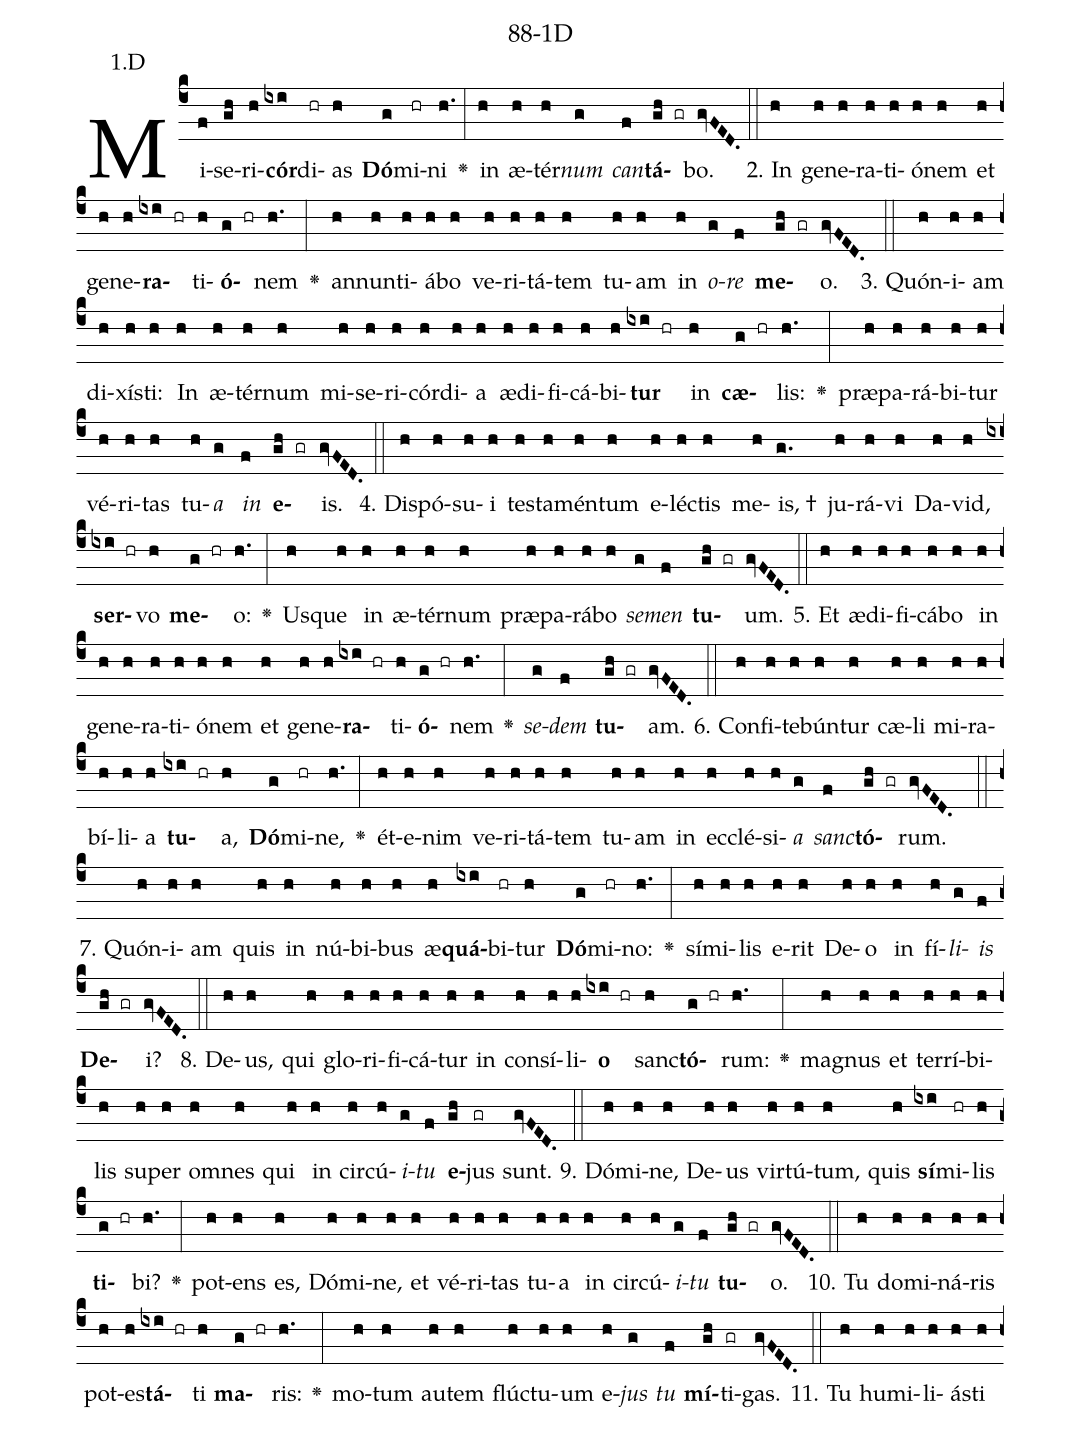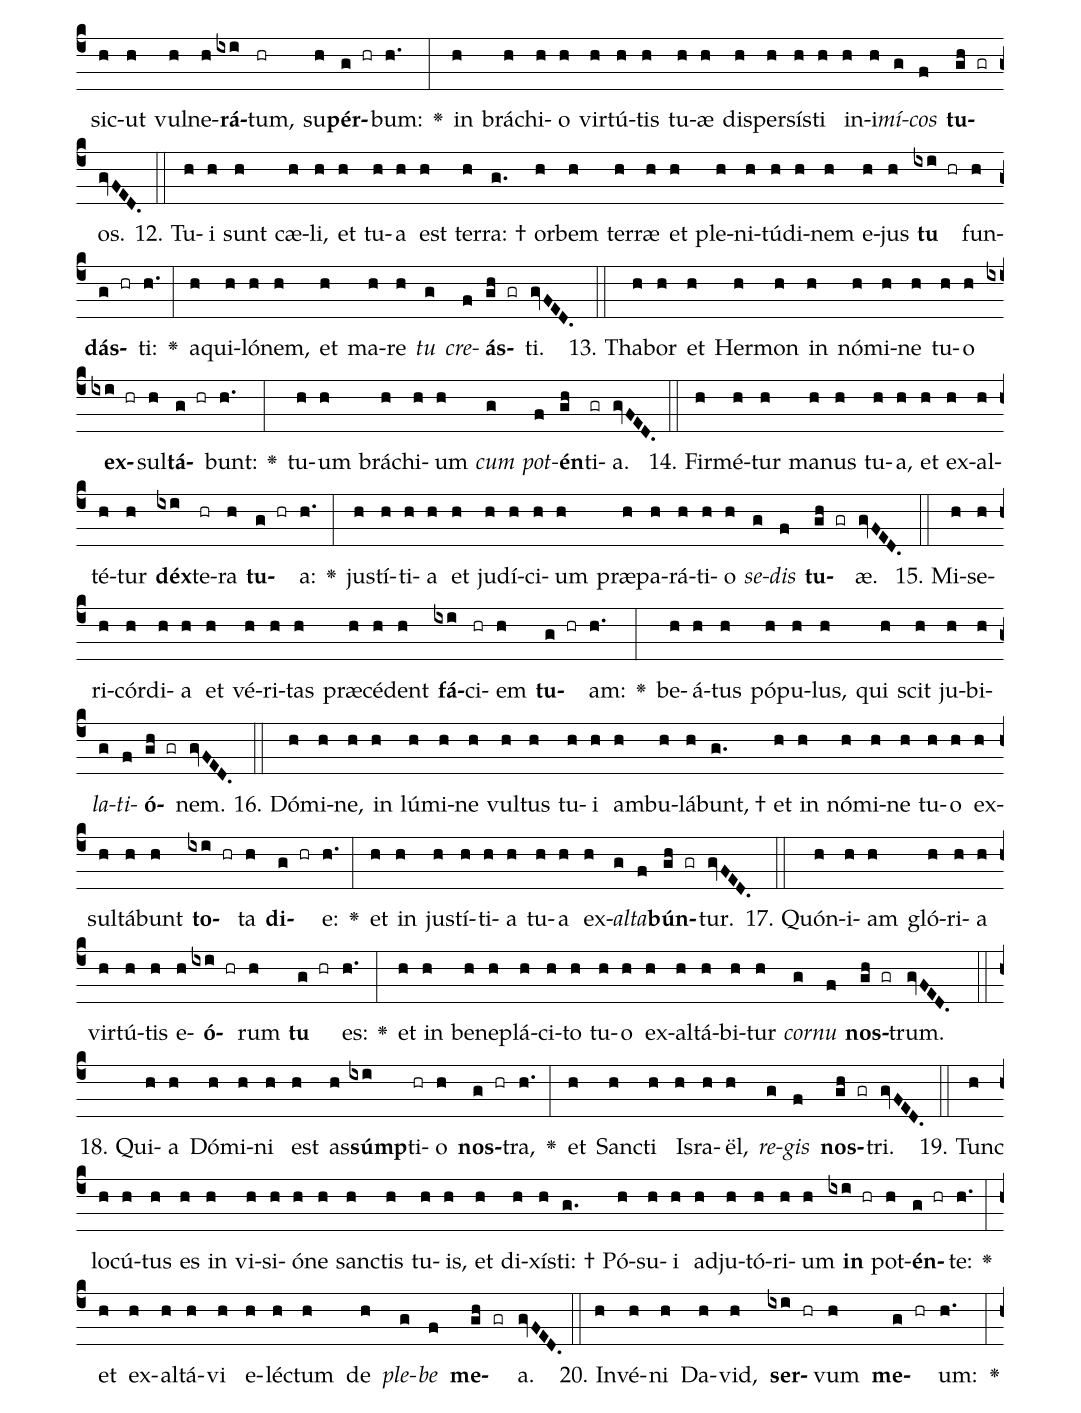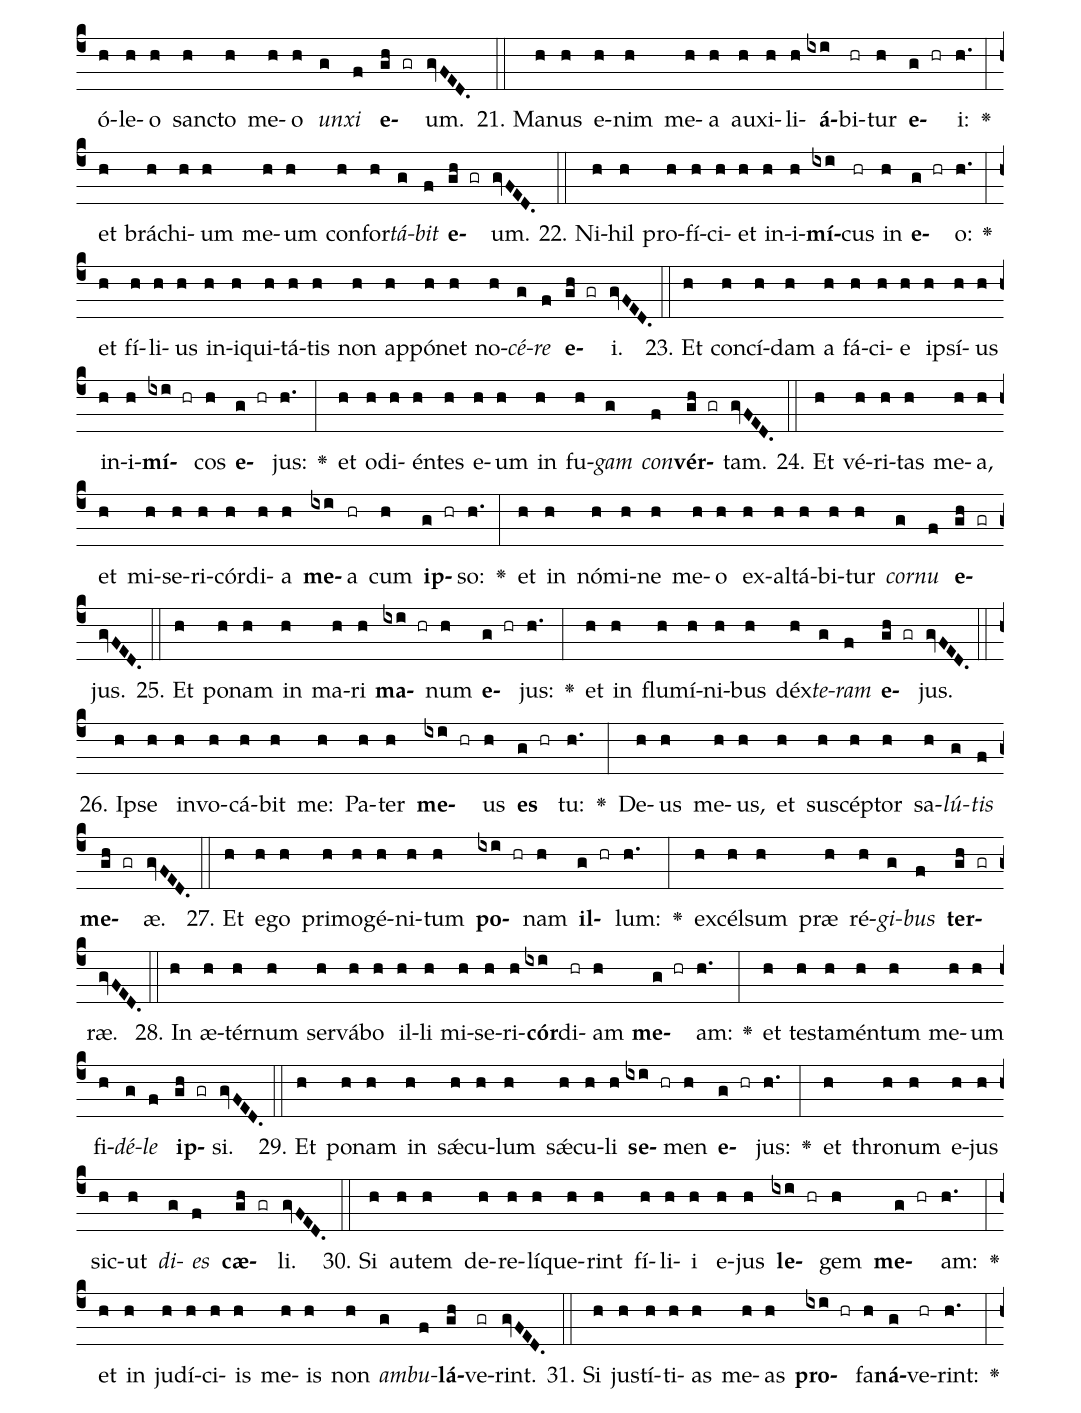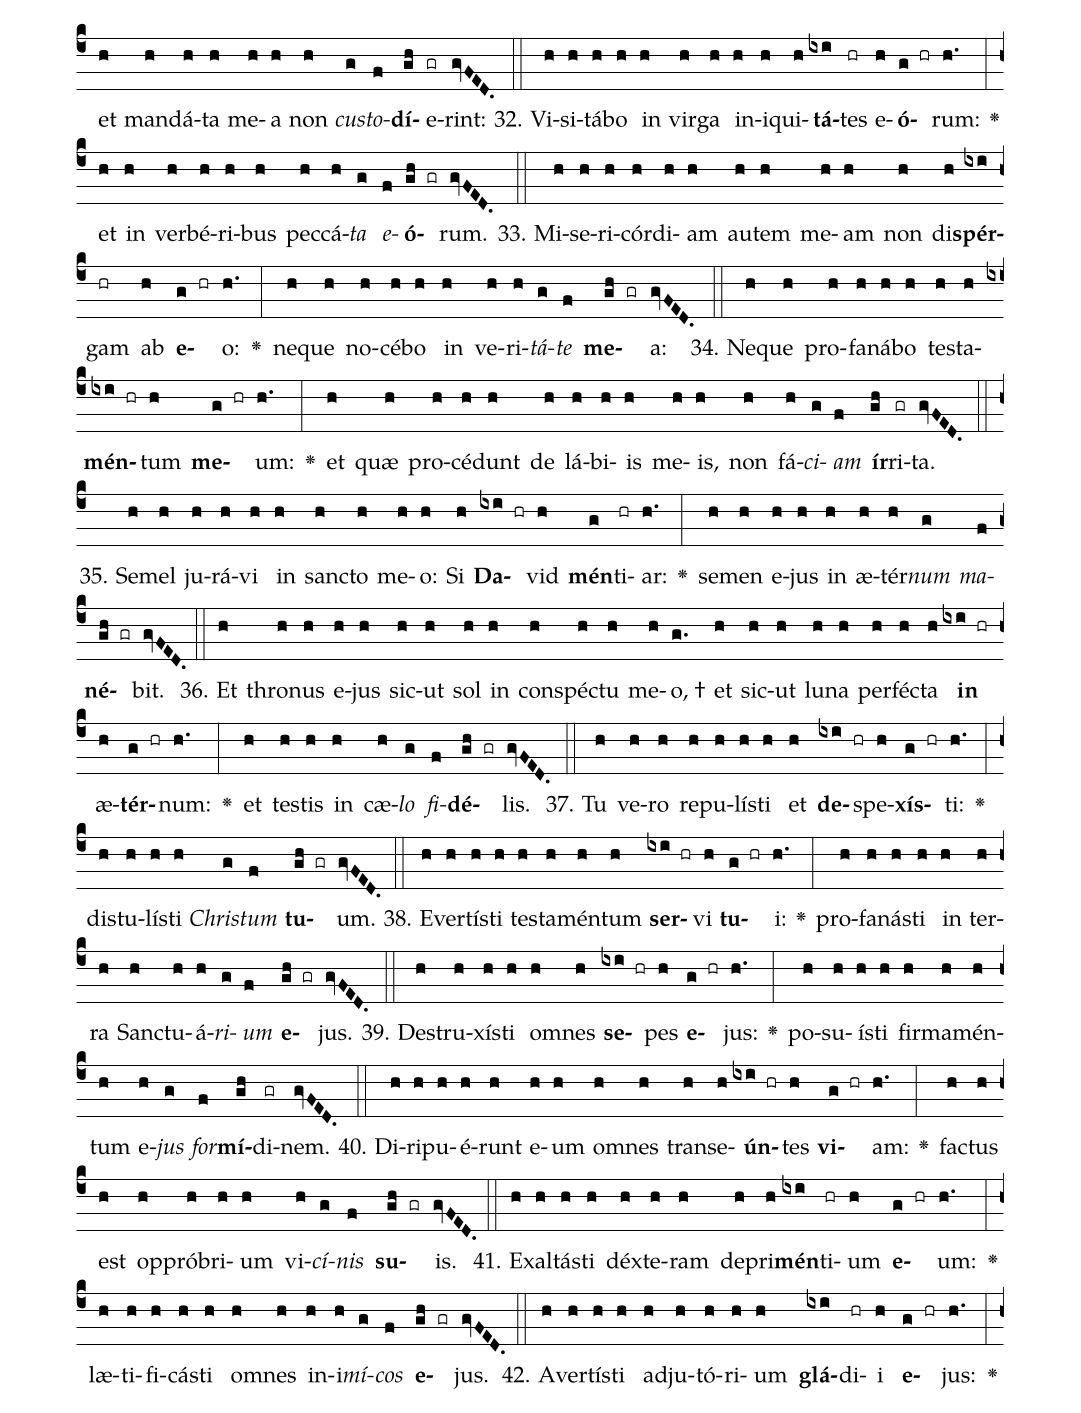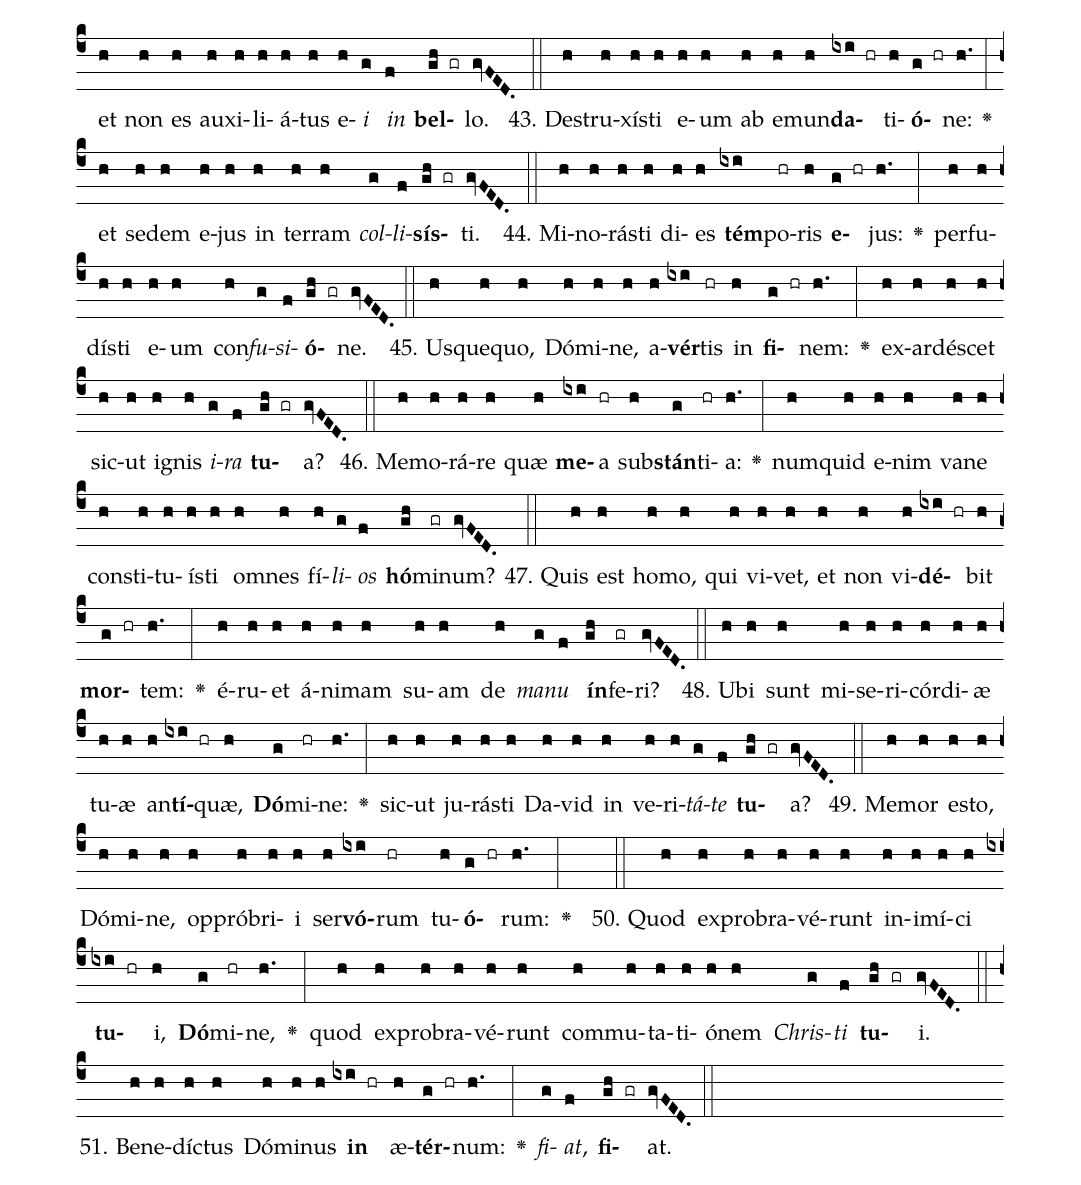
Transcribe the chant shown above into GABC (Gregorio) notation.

name: 88-1D;
annotation: 1.D;
%%
(c4)Mi(f)se(gh)ri(h)<b>cór</b>(ixi)di(hr)as(h) <b>Dó</b>(g)mi(hr)ni(h.) <v>\greheightstar</v>(:) in(h) æ(h)tér(h)<i>num</i>(g) <i>can</i>(f)<b>tá</b>(gh gr)bo.(gvFED.) (::)
2. In(h) ge(h)ne(h)ra(h)ti(h)ó(h)nem(h) et(h) ge(h)ne(h)<b>ra</b>(ixi hr)ti(h)<b>ó</b>(g hr)nem(h.) <v>\greheightstar</v>(:) an(h)nun(h)ti(h)á(h)bo(h) ve(h)ri(h)tá(h)tem(h) tu(h)am(h) in(h) <i>o</i>(g)<i>re</i>(f) <b>me</b>(gh gr)o.(gvFED.) (::)
3. Quón(h)i(h)am(h) di(h)xís(h)ti:(h) In(h) æ(h)tér(h)num(h) mi(h)se(h)ri(h)cór(h)di(h)a(h) æ(h)di(h)fi(h)cá(h)bi(h)<b>tur</b>(ixi hr) in(h) <b>cæ</b>(g hr)lis:(h.) <v>\greheightstar</v>(:) præ(h)pa(h)rá(h)bi(h)tur(h) vé(h)ri(h)tas(h) tu(h)<i>a</i>(g) <i>in</i>(f) <b>e</b>(gh gr)is.(gvFED.) (::)
4. Dis(h)pó(h)su(h)i(h) tes(h)ta(h)mén(h)tum(h) e(h)léc(h)tis(h) me(h)is, †(g.) ju(h)rá(h)vi(h) Da(h)vid,(h) <b>ser</b>(ixi hr)vo(h) <b>me</b>(g hr)o:(h.) <v>\greheightstar</v>(:) Us(h)que(h) in(h) æ(h)tér(h)num(h) præ(h)pa(h)rá(h)bo(h) <i>se</i>(g)<i>men</i>(f) <b>tu</b>(gh gr)um.(gvFED.) (::)
5. Et(h) æ(h)di(h)fi(h)cá(h)bo(h) in(h) ge(h)ne(h)ra(h)ti(h)ó(h)nem(h) et(h) ge(h)ne(h)<b>ra</b>(ixi hr)ti(h)<b>ó</b>(g hr)nem(h.) <v>\greheightstar</v>(:) <i>se</i>(g)<i>dem</i>(f) <b>tu</b>(gh gr)am.(gvFED.) (::)
6. Con(h)fi(h)te(h)bún(h)tur(h) cæ(h)li(h) mi(h)ra(h)bí(h)li(h)a(h) <b>tu</b>(ixi hr)a,(h) <b>Dó</b>(g)mi(hr)ne,(h.) <v>\greheightstar</v>(:) ét(h)e(h)nim(h) ve(h)ri(h)tá(h)tem(h) tu(h)am(h) in(h) ec(h)clé(h)si(h)<i>a</i>(g) <i>sanc</i>(f)<b>tó</b>(gh gr)rum.(gvFED.) (::)
7. Quón(h)i(h)am(h) quis(h) in(h) nú(h)bi(h)bus(h) æ(h)<b>quá</b>(ixi)bi(hr)tur(h) <b>Dó</b>(g)mi(hr)no:(h.) <v>\greheightstar</v>(:) sí(h)mi(h)lis(h) e(h)rit(h) De(h)o(h) in(h) fí(h)<i>li</i>(g)<i>is</i>(f) <b>De</b>(gh gr)i?(gvFED.) (::)
8. De(h)us,(h) qui(h) glo(h)ri(h)fi(h)cá(h)tur(h) in(h) con(h)sí(h)li(h)<b>o</b>(ixi hr) sanc(h)<b>tó</b>(g hr)rum:(h.) <v>\greheightstar</v>(:) ma(h)gnus(h) et(h) ter(h)rí(h)bi(h)lis(h) su(h)per(h) om(h)nes(h) qui(h) in(h) cir(h)cú(h)<i>i</i>(g)<i>tu</i>(f) <b>e</b>(gh)jus(gr) sunt.(gvFED.) (::)
9. Dó(h)mi(h)ne,(h) De(h)us(h) vir(h)tú(h)tum,(h) quis(h) <b>sí</b>(ixi)mi(hr)lis(h) <b>ti</b>(g hr)bi?(h.) <v>\greheightstar</v>(:) pot(h)ens(h) es,(h) Dó(h)mi(h)ne,(h) et(h) vé(h)ri(h)tas(h) tu(h)a(h) in(h) cir(h)cú(h)<i>i</i>(g)<i>tu</i>(f) <b>tu</b>(gh gr)o.(gvFED.) (::)
10. Tu(h) do(h)mi(h)ná(h)ris(h) pot(h)es(h)<b>tá</b>(ixi hr)ti(h) <b>ma</b>(g hr)ris:(h.) <v>\greheightstar</v>(:) mo(h)tum(h) au(h)tem(h) flúc(h)tu(h)um(h) e(h)<i>jus</i>(g) <i>tu</i>(f) <b>mí</b>(gh)ti(gr)gas.(gvFED.) (::)
11. Tu(h) hu(h)mi(h)li(h)ás(h)ti(h) sic(h)ut(h) vul(h)ne(h)<b>rá</b>(ixi)tum,(hr) su(h)<b>pér</b>(g hr)bum:(h.) <v>\greheightstar</v>(:) in(h) brá(h)chi(h)o(h) vir(h)tú(h)tis(h) tu(h)æ(h) di(h)sper(h)sís(h)ti(h) in(h)i(h)<i>mí</i>(g)<i>cos</i>(f) <b>tu</b>(gh gr)os.(gvFED.) (::)
12. Tu(h)i(h) sunt(h) cæ(h)li,(h) et(h) tu(h)a(h) est(h) ter(h)ra: †(g.) or(h)bem(h) ter(h)ræ(h) et(h) ple(h)ni(h)tú(h)di(h)nem(h) e(h)jus(h) <b>tu</b>(ixi hr) fun(h)<b>dás</b>(g hr)ti:(h.) <v>\greheightstar</v>(:) a(h)qui(h)ló(h)nem,(h) et(h) ma(h)re(h) <i>tu</i>(g) <i>cre</i>(f)<b>ás</b>(gh gr)ti.(gvFED.) (::)
13. Tha(h)bor(h) et(h) Her(h)mon(h) in(h) nó(h)mi(h)ne(h) tu(h)o(h) <b>ex</b>(ixi hr)sul(h)<b>tá</b>(g hr)bunt:(h.) <v>\greheightstar</v>(:) tu(h)um(h) brá(h)chi(h)um(h) <i>cum</i>(g) <i>pot</i>(f)<b>én</b>(gh)ti(gr)a.(gvFED.) (::)
14. Fir(h)mé(h)tur(h) ma(h)nus(h) tu(h)a,(h) et(h) ex(h)al(h)té(h)tur(h) <b>déx</b>(ixi)te(hr)ra(h) <b>tu</b>(g hr)a:(h.) <v>\greheightstar</v>(:) jus(h)tí(h)ti(h)a(h) et(h) ju(h)dí(h)ci(h)um(h) præ(h)pa(h)rá(h)ti(h)o(h) <i>se</i>(g)<i>dis</i>(f) <b>tu</b>(gh gr)æ.(gvFED.) (::)
15. Mi(h)se(h)ri(h)cór(h)di(h)a(h) et(h) vé(h)ri(h)tas(h) præ(h)cé(h)dent(h) <b>fá</b>(ixi)ci(hr)em(h) <b>tu</b>(g hr)am:(h.) <v>\greheightstar</v>(:) be(h)á(h)tus(h) pó(h)pu(h)lus,(h) qui(h) scit(h) ju(h)bi(h)<i>la</i>(g)<i>ti</i>(f)<b>ó</b>(gh gr)nem.(gvFED.) (::)
16. Dó(h)mi(h)ne,(h) in(h) lú(h)mi(h)ne(h) vul(h)tus(h) tu(h)i(h) am(h)bu(h)lá(h)bunt, †(g.) et(h) in(h) nó(h)mi(h)ne(h) tu(h)o(h) ex(h)sul(h)tá(h)bunt(h) <b>to</b>(ixi hr)ta(h) <b>di</b>(g hr)e:(h.) <v>\greheightstar</v>(:) et(h) in(h) jus(h)tí(h)ti(h)a(h) tu(h)a(h) ex(h)<i>al</i>(g)<i>ta</i>(f)<b>bún</b>(gh gr)tur.(gvFED.) (::)
17. Quón(h)i(h)am(h) gló(h)ri(h)a(h) vir(h)tú(h)tis(h) e(h)<b>ó</b>(ixi hr)rum(h) <b>tu</b>(g hr) es:(h.) <v>\greheightstar</v>(:) et(h) in(h) be(h)ne(h)plá(h)ci(h)to(h) tu(h)o(h) ex(h)al(h)tá(h)bi(h)tur(h) <i>cor</i>(g)<i>nu</i>(f) <b>nos</b>(gh gr)trum.(gvFED.) (::)
18. Qui(h)a(h) Dó(h)mi(h)ni(h) est(h) as(h)<b>súmp</b>(ixi)ti(hr)o(h) <b>nos</b>(g hr)tra,(h.) <v>\greheightstar</v>(:) et(h) Sanc(h)ti(h) Is(h)ra(h)ël,(h) <i>re</i>(g)<i>gis</i>(f) <b>nos</b>(gh gr)tri.(gvFED.) (::)
19. Tunc(h) lo(h)cú(h)tus(h) es(h) in(h) vi(h)si(h)ó(h)ne(h) sanc(h)tis(h) tu(h)is,(h) et(h) di(h)xís(h)ti: †(g.) Pó(h)su(h)i(h) ad(h)ju(h)tó(h)ri(h)um(h) <b>in</b>(ixi hr) pot(h)<b>én</b>(g hr)te:(h.) <v>\greheightstar</v>(:) et(h) ex(h)al(h)tá(h)vi(h) e(h)léc(h)tum(h) de(h) <i>ple</i>(g)<i>be</i>(f) <b>me</b>(gh gr)a.(gvFED.) (::)
20. In(h)vé(h)ni(h) Da(h)vid,(h) <b>ser</b>(ixi hr)vum(h) <b>me</b>(g hr)um:(h.) <v>\greheightstar</v>(:) ó(h)le(h)o(h) sanc(h)to(h) me(h)o(h) <i>un</i>(g)<i>xi</i>(f) <b>e</b>(gh gr)um.(gvFED.) (::)
21. Ma(h)nus(h) e(h)nim(h) me(h)a(h) au(h)xi(h)li(h)<b>á</b>(ixi)bi(hr)tur(h) <b>e</b>(g hr)i:(h.) <v>\greheightstar</v>(:) et(h) brá(h)chi(h)um(h) me(h)um(h) con(h)for(h)<i>tá</i>(g)<i>bit</i>(f) <b>e</b>(gh gr)um.(gvFED.) (::)
22. Ni(h)hil(h) pro(h)fí(h)ci(h)et(h) in(h)i(h)<b>mí</b>(ixi)cus(hr) in(h) <b>e</b>(g hr)o:(h.) <v>\greheightstar</v>(:) et(h) fí(h)li(h)us(h) in(h)i(h)qui(h)tá(h)tis(h) non(h) ap(h)pó(h)net(h) no(h)<i>cé</i>(g)<i>re</i>(f) <b>e</b>(gh gr)i.(gvFED.) (::)
23. Et(h) con(h)cí(h)dam(h) a(h) fá(h)ci(h)e(h) ip(h)sí(h)us(h) in(h)i(h)<b>mí</b>(ixi hr)cos(h) <b>e</b>(g hr)jus:(h.) <v>\greheightstar</v>(:) et(h) o(h)di(h)én(h)tes(h) e(h)um(h) in(h) fu(h)<i>gam</i>(g) <i>con</i>(f)<b>vér</b>(gh gr)tam.(gvFED.) (::)
24. Et(h) vé(h)ri(h)tas(h) me(h)a,(h) et(h) mi(h)se(h)ri(h)cór(h)di(h)a(h) <b>me</b>(ixi)a(hr) cum(h) <b>ip</b>(g hr)so:(h.) <v>\greheightstar</v>(:) et(h) in(h) nó(h)mi(h)ne(h) me(h)o(h) ex(h)al(h)tá(h)bi(h)tur(h) <i>cor</i>(g)<i>nu</i>(f) <b>e</b>(gh gr)jus.(gvFED.) (::)
25. Et(h) po(h)nam(h) in(h) ma(h)ri(h) <b>ma</b>(ixi hr)num(h) <b>e</b>(g hr)jus:(h.) <v>\greheightstar</v>(:) et(h) in(h) flu(h)mí(h)ni(h)bus(h) déx(h)<i>te</i>(g)<i>ram</i>(f) <b>e</b>(gh gr)jus.(gvFED.) (::)
26. Ip(h)se(h) in(h)vo(h)cá(h)bit(h) me:(h) Pa(h)ter(h) <b>me</b>(ixi hr)us(h) <b>es</b>(g hr) tu:(h.) <v>\greheightstar</v>(:) De(h)us(h) me(h)us,(h) et(h) su(h)scép(h)tor(h) sa(h)<i>lú</i>(g)<i>tis</i>(f) <b>me</b>(gh gr)æ.(gvFED.) (::)
27. Et(h) e(h)go(h) pri(h)mo(h)gé(h)ni(h)tum(h) <b>po</b>(ixi hr)nam(h) <b>il</b>(g hr)lum:(h.) <v>\greheightstar</v>(:) ex(h)cél(h)sum(h) præ(h) ré(h)<i>gi</i>(g)<i>bus</i>(f) <b>ter</b>(gh gr)ræ.(gvFED.) (::)
28. In(h) æ(h)tér(h)num(h) ser(h)vá(h)bo(h) il(h)li(h) mi(h)se(h)ri(h)<b>cór</b>(ixi)di(hr)am(h) <b>me</b>(g hr)am:(h.) <v>\greheightstar</v>(:) et(h) tes(h)ta(h)mén(h)tum(h) me(h)um(h) fi(h)<i>dé</i>(g)<i>le</i>(f) <b>ip</b>(gh gr)si.(gvFED.) (::)
29. Et(h) po(h)nam(h) in(h) sǽ(h)cu(h)lum(h) sǽ(h)cu(h)li(h) <b>se</b>(ixi hr)men(h) <b>e</b>(g hr)jus:(h.) <v>\greheightstar</v>(:) et(h) thro(h)num(h) e(h)jus(h) sic(h)ut(h) <i>di</i>(g)<i>es</i>(f) <b>cæ</b>(gh gr)li.(gvFED.) (::)
30. Si(h) au(h)tem(h) de(h)re(h)lí(h)que(h)rint(h) fí(h)li(h)i(h) e(h)jus(h) <b>le</b>(ixi hr)gem(h) <b>me</b>(g hr)am:(h.) <v>\greheightstar</v>(:) et(h) in(h) ju(h)dí(h)ci(h)is(h) me(h)is(h) non(h) <i>am</i>(g)<i>bu</i>(f)<b>lá</b>(gh)ve(gr)rint.(gvFED.) (::)
31. Si(h) jus(h)tí(h)ti(h)as(h) me(h)as(h) <b>pro</b>(ixi hr)fa(h)<b>ná</b>(g)ve(hr)rint:(h.) <v>\greheightstar</v>(:) et(h) man(h)dá(h)ta(h) me(h)a(h) non(h) <i>cus</i>(g)<i>to</i>(f)<b>dí</b>(gh)e(gr)rint:(gvFED.) (::)
32. Vi(h)si(h)tá(h)bo(h) in(h) vir(h)ga(h) in(h)i(h)qui(h)<b>tá</b>(ixi)tes(hr) e(h)<b>ó</b>(g hr)rum:(h.) <v>\greheightstar</v>(:) et(h) in(h) ver(h)bé(h)ri(h)bus(h) pec(h)cá(h)<i>ta</i>(g) <i>e</i>(f)<b>ó</b>(gh gr)rum.(gvFED.) (::)
33. Mi(h)se(h)ri(h)cór(h)di(h)am(h) au(h)tem(h) me(h)am(h) non(h) di(h)<b>spér</b>(ixi)gam(hr) ab(h) <b>e</b>(g hr)o:(h.) <v>\greheightstar</v>(:) ne(h)que(h) no(h)cé(h)bo(h) in(h) ve(h)ri(h)<i>tá</i>(g)<i>te</i>(f) <b>me</b>(gh gr)a:(gvFED.) (::)
34. Ne(h)que(h) pro(h)fa(h)ná(h)bo(h) tes(h)ta(h)<b>mén</b>(ixi hr)tum(h) <b>me</b>(g hr)um:(h.) <v>\greheightstar</v>(:) et(h) quæ(h) pro(h)cé(h)dunt(h) de(h) lá(h)bi(h)is(h) me(h)is,(h) non(h) fá(h)<i>ci</i>(g)<i>am</i>(f) <b>ír</b>(gh)ri(gr)ta.(gvFED.) (::)
35. Se(h)mel(h) ju(h)rá(h)vi(h) in(h) sanc(h)to(h) me(h)o:(h) Si(h) <b>Da</b>(ixi hr)vid(h) <b>mén</b>(g)ti(hr)ar:(h.) <v>\greheightstar</v>(:) se(h)men(h) e(h)jus(h) in(h) æ(h)tér(h)<i>num</i>(g) <i>ma</i>(f)<b>né</b>(gh gr)bit.(gvFED.) (::)
36. Et(h) thro(h)nus(h) e(h)jus(h) sic(h)ut(h) sol(h) in(h) con(h)spéc(h)tu(h) me(h)o, †(g.) et(h) sic(h)ut(h) lu(h)na(h) per(h)féc(h)ta(h) <b>in</b>(ixi hr) æ(h)<b>tér</b>(g hr)num:(h.) <v>\greheightstar</v>(:) et(h) tes(h)tis(h) in(h) cæ(h)<i>lo</i>(g) <i>fi</i>(f)<b>dé</b>(gh gr)lis.(gvFED.) (::)
37. Tu(h) ve(h)ro(h) re(h)pu(h)lís(h)ti(h) et(h) <b>de</b>(ixi hr)spe(h)<b>xís</b>(g hr)ti:(h.) <v>\greheightstar</v>(:) dis(h)tu(h)lís(h)ti(h) <i>Chris</i>(g)<i>tum</i>(f) <b>tu</b>(gh gr)um.(gvFED.) (::)
38. E(h)ver(h)tís(h)ti(h) tes(h)ta(h)mén(h)tum(h) <b>ser</b>(ixi hr)vi(h) <b>tu</b>(g hr)i:(h.) <v>\greheightstar</v>(:) pro(h)fa(h)nás(h)ti(h) in(h) ter(h)ra(h) Sanc(h)tu(h)á(h)<i>ri</i>(g)<i>um</i>(f) <b>e</b>(gh gr)jus.(gvFED.) (::)
39. De(h)stru(h)xís(h)ti(h) om(h)nes(h) <b>se</b>(ixi hr)pes(h) <b>e</b>(g hr)jus:(h.) <v>\greheightstar</v>(:) po(h)su(h)ís(h)ti(h) fir(h)ma(h)mén(h)tum(h) e(h)<i>jus</i>(g) <i>for</i>(f)<b>mí</b>(gh)di(gr)nem.(gvFED.) (::)
40. Di(h)ri(h)pu(h)é(h)runt(h) e(h)um(h) om(h)nes(h) trans(h)e(h)<b>ún</b>(ixi hr)tes(h) <b>vi</b>(g hr)am:(h.) <v>\greheightstar</v>(:) fac(h)tus(h) est(h) op(h)pró(h)bri(h)um(h) vi(h)<i>cí</i>(g)<i>nis</i>(f) <b>su</b>(gh gr)is.(gvFED.) (::)
41. Ex(h)al(h)tás(h)ti(h) déx(h)te(h)ram(h) de(h)pri(h)<b>mén</b>(ixi)ti(hr)um(h) <b>e</b>(g hr)um:(h.) <v>\greheightstar</v>(:) læ(h)ti(h)fi(h)cás(h)ti(h) om(h)nes(h) in(h)i(h)<i>mí</i>(g)<i>cos</i>(f) <b>e</b>(gh gr)jus.(gvFED.) (::)
42. A(h)ver(h)tís(h)ti(h) ad(h)ju(h)tó(h)ri(h)um(h) <b>glá</b>(ixi)di(hr)i(h) <b>e</b>(g hr)jus:(h.) <v>\greheightstar</v>(:) et(h) non(h) es(h) au(h)xi(h)li(h)á(h)tus(h) e(h)<i>i</i>(g) <i>in</i>(f) <b>bel</b>(gh gr)lo.(gvFED.) (::)
43. De(h)stru(h)xís(h)ti(h) e(h)um(h) ab(h) e(h)mun(h)<b>da</b>(ixi hr)ti(h)<b>ó</b>(g hr)ne:(h.) <v>\greheightstar</v>(:) et(h) se(h)dem(h) e(h)jus(h) in(h) ter(h)ram(h) <i>col</i>(g)<i>li</i>(f)<b>sís</b>(gh gr)ti.(gvFED.) (::)
44. Mi(h)no(h)rás(h)ti(h) di(h)es(h) <b>tém</b>(ixi)po(hr)ris(h) <b>e</b>(g hr)jus:(h.) <v>\greheightstar</v>(:) per(h)fu(h)dís(h)ti(h) e(h)um(h) con(h)<i>fu</i>(g)<i>si</i>(f)<b>ó</b>(gh gr)ne.(gvFED.) (::)
45. Us(h)que(h)quo,(h) Dó(h)mi(h)ne,(h) a(h)<b>vér</b>(ixi)tis(hr) in(h) <b>fi</b>(g hr)nem:(h.) <v>\greheightstar</v>(:) ex(h)ar(h)dé(h)scet(h) sic(h)ut(h) i(h)gnis(h) <i>i</i>(g)<i>ra</i>(f) <b>tu</b>(gh gr)a?(gvFED.) (::)
46. Me(h)mo(h)rá(h)re(h) quæ(h) <b>me</b>(ixi)a(hr) sub(h)<b>stán</b>(g)ti(hr)a:(h.) <v>\greheightstar</v>(:) num(h)quid(h) e(h)nim(h) va(h)ne(h) con(h)sti(h)tu(h)ís(h)ti(h) om(h)nes(h) fí(h)<i>li</i>(g)<i>os</i>(f) <b>hó</b>(gh)mi(gr)num?(gvFED.) (::)
47. Quis(h) est(h) ho(h)mo,(h) qui(h) vi(h)vet,(h) et(h) non(h) vi(h)<b>dé</b>(ixi hr)bit(h) <b>mor</b>(g hr)tem:(h.) <v>\greheightstar</v>(:) é(h)ru(h)et(h) á(h)ni(h)mam(h) su(h)am(h) de(h) <i>ma</i>(g)<i>nu</i>(f) <b>ín</b>(gh)fe(gr)ri?(gvFED.) (::)
48. U(h)bi(h) sunt(h) mi(h)se(h)ri(h)cór(h)di(h)æ(h) tu(h)æ(h) an(h)<b>tí</b>(ixi hr)quæ,(h) <b>Dó</b>(g)mi(hr)ne:(h.) <v>\greheightstar</v>(:) sic(h)ut(h) ju(h)rás(h)ti(h) Da(h)vid(h) in(h) ve(h)ri(h)<i>tá</i>(g)<i>te</i>(f) <b>tu</b>(gh gr)a?(gvFED.) (::)
49. Me(h)mor(h) es(h)to,(h) Dó(h)mi(h)ne,(h) op(h)pró(h)bri(h)i(h) ser(h)<b>vó</b>(ixi)rum(hr) tu(h)<b>ó</b>(g hr)rum:(h.) <v>\greheightstar</v>(:)  (::)
50. Quod(h) ex(h)pro(h)bra(h)vé(h)runt(h) in(h)i(h)mí(h)ci(h) <b>tu</b>(ixi hr)i,(h) <b>Dó</b>(g)mi(hr)ne,(h.) <v>\greheightstar</v>(:) quod(h) ex(h)pro(h)bra(h)vé(h)runt(h) com(h)mu(h)ta(h)ti(h)ó(h)nem(h) <i>Chris</i>(g)<i>ti</i>(f) <b>tu</b>(gh gr)i.(gvFED.) (::)
51. Be(h)ne(h)díc(h)tus(h) Dó(h)mi(h)nus(h) <b>in</b>(ixi hr) æ(h)<b>tér</b>(g hr)num:(h.) <v>\greheightstar</v>(:) <i>fi</i>(g)<i>at</i>,(f) <b>fi</b>(gh gr)at.(gvFED.) (::)
